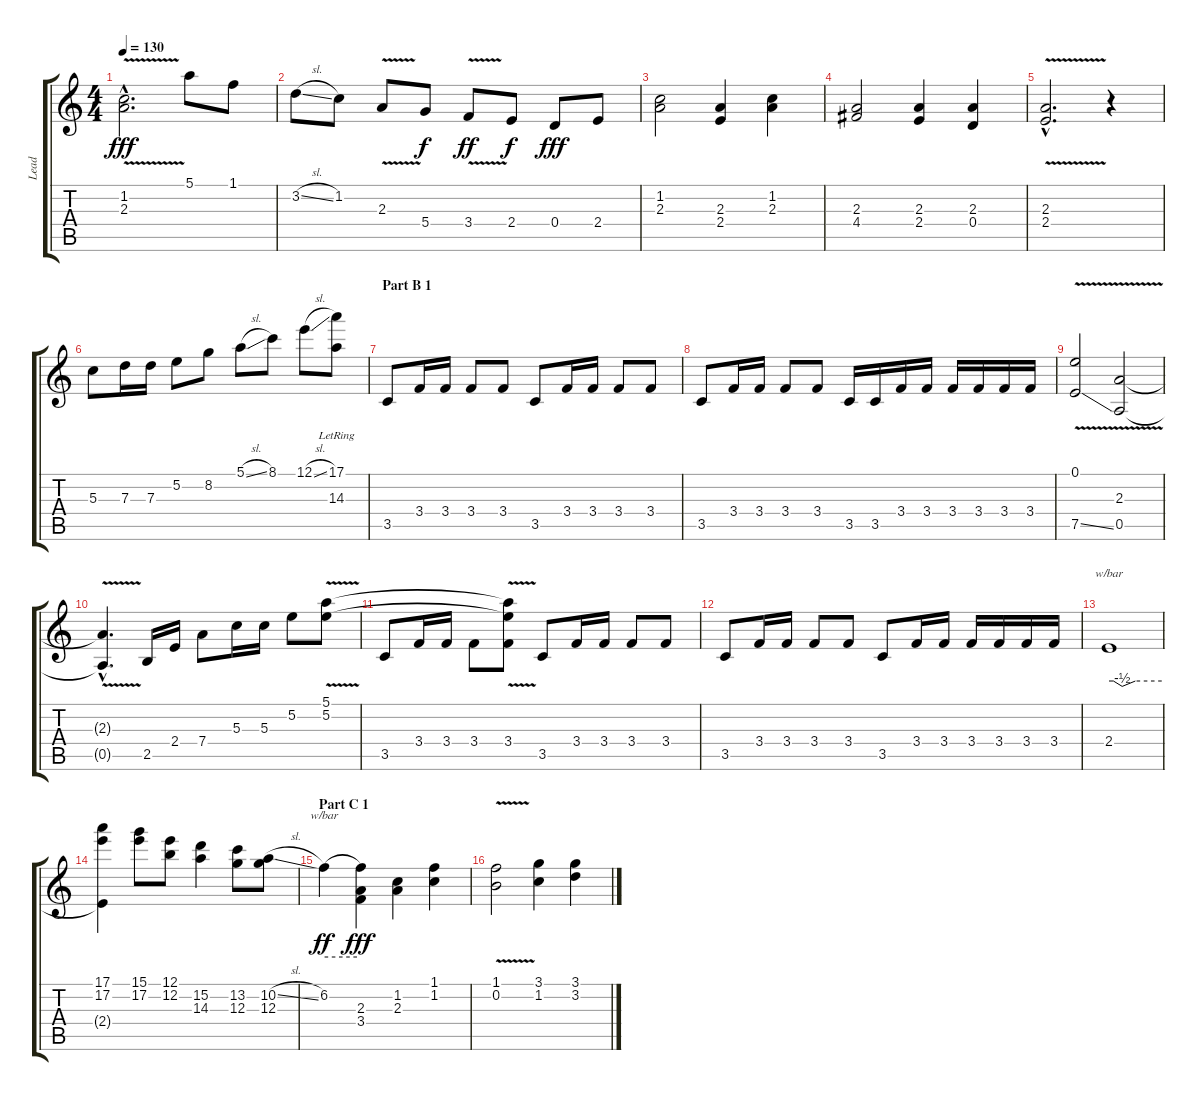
\track ("Lead" "Lead") {instrument electricguitarclean}
\staff {score tabs}
\tuning (E4 B3 G3 D3 A2 E2) {hide}
\ts (4 4)
\tempo 130
\clef g2
\ks c
(1.2{hac} 2.3{v hac}).2{d dy fff} 5.1.8{volume 10 balance 0 instrument electricguitarjazz} 1.1.8 |
3.2{sl}.8 1.2.8 2.3{v}.8 5.4.8{dy f} 3.4{v}.8{dy ff} 2.4.8{dy f} 0.4.8{dy fff volume 16 balance 6 instrument electricguitarclean} 2.4.8 |
(1.2 2.3).2 (2.3 2.4).4 (1.2 2.3).4 |
(2.3 4.4).2 (2.3 2.4).4 (2.3 0.4).4 |
(2.3{v hac} 2.4{v hac}).2{d} r.4 |
5.3.8{volume 13 balance 3 instrument acousticguitarsteel} 7.3.16 7.3.16 5.2.8 8.2.8 5.1{sl}.8 8.1.8 12.1{sl}.8 (17.1{lr} 14.3{lr}).8 |
\section ("" "Part B 1")
3.5.8{balance 7 instrument electricguitarclean} 3.4.16 3.4.16 3.4.8 3.4.8 3.5.8 3.4.16 3.4.16 3.4.8 3.4.8 |
3.5.8 3.4.16 3.4.16 3.4.8 3.4.8 3.5.16 3.5.16 3.4.16 3.4.16 3.4.16 3.4.16 3.4.16 3.4.16 |
(0.1{v} 7.5{ss}).2 (2.3{v} 0.5{v}).2 |
(2.3{hac t} 0.5{hac t}).4{d volume 14 balance 2 instrument acousticguitarsteel} 2.5.16 2.4.16 7.4.8 5.3.16 5.3.16 5.2.8 (5.1{v} 5.2{v}).8 |
3.5.8{balance 6 instrument acousticguitarnylon} 3.4.16 3.4.16 3.4.8 (5.1{t} 5.2{t} 3.4).8 3.5.8 3.4.16 3.4.16 3.4.8 3.4.8 |
3.5.8 3.4.16 3.4.16 3.4.8 3.4.8 3.5.8 3.4.16 3.4.16 3.4.16 3.4.16 3.4.16 3.4.16 |
2.4.1{tbe (custom default 0 0 5 0 15 -2 30 0 60 0)} |
(17.1 17.2 2.4{t}).4{volume 14 balance 3 instrument acousticguitarsteel} (15.1 17.2).8 (12.1 12.2).8 (15.2 14.3).4 (13.2 12.3).8 (10.2{sl} 12.3).8 |
\section ("" "Part C 1")
6.2.4{tbe (hold default 0 0 60 0) dy ff} (6.2{t} 2.3 3.4).4{dy fff volume 14 balance 7 instrument electricguitarclean} (1.2 2.3).4 (1.1 1.2).4 |
(1.1 0.2{v}).2 (3.1 1.2).4 (3.1 3.2).4
